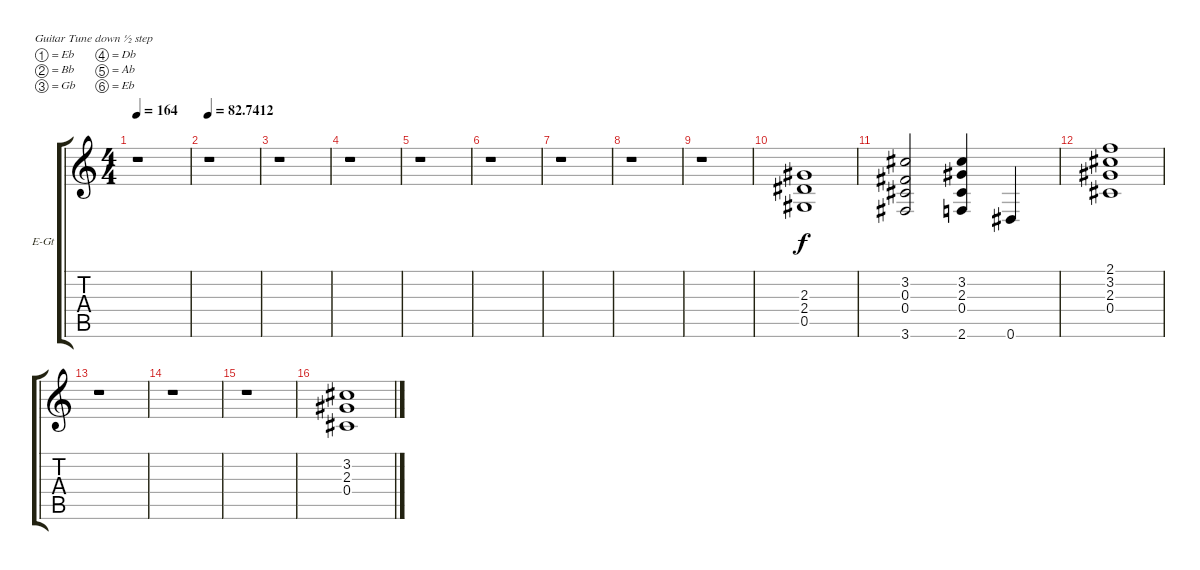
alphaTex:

\bracketExtendMode groupsimilarinstruments
\firstSystemTrackNameOrientation horizontal
\otherSystemsTrackNameOrientation horizontal
\track ("Izzy Stradlin' - Guitar Overdubs" "E-Gt") {instrument overdrivenguitar}
\staff {score tabs}
\tuning (Eb4 Bb3 Gb3 Db3 Ab2 Eb2)
\ts (4 4)
\tempo 164
\clef g2
\ks aminor
r.1{dy f} |
\tempo
82.7412 r.1 |
r.1 |
r.1 |
r.1 |
r.1 |
r.1 |
r.1 |
r.1 |
(2.3 2.4 0.5).1 |
(3.2 0.3 0.4 3.6).2 (3.2 2.3 0.4 2.6).4 0.6.4 |
(2.1 3.2 2.3 0.4).1 |
r.1 |
r.1 |
r.1 |
(3.2 2.3 0.4).1
